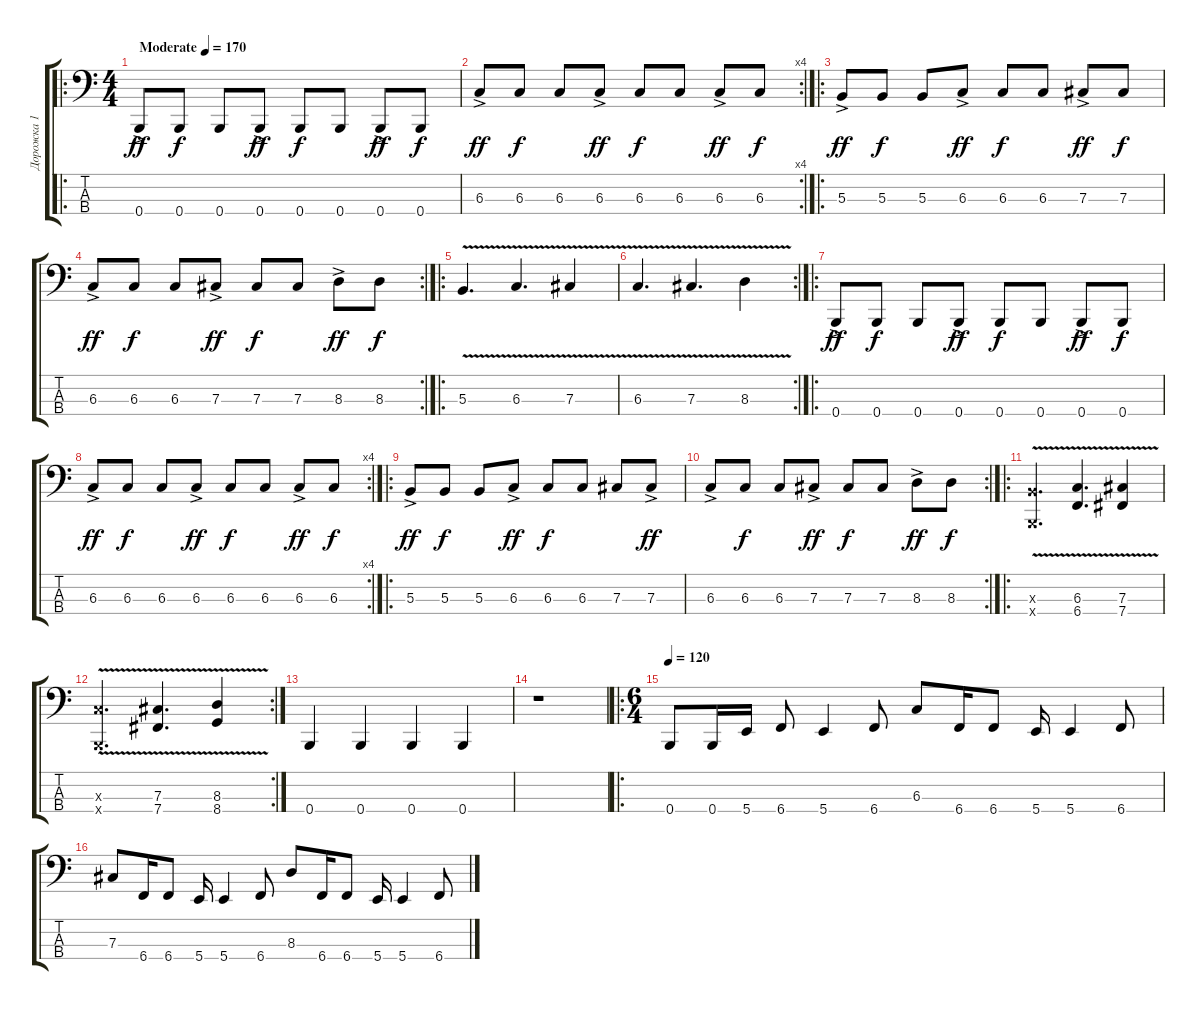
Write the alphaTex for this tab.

\track ("Дорожка 1" "Дорожка 1") {instrument electricbasspick}
\staff {score tabs}
\tuning (E2 B1 Gb1 B0) {hide}
\ro
\ts (4 4)
\tempo (170 "Moderate")
\clef f4
\ks c
0.4{ac}.8{dy ff instrument electricbasspick} 0.4.8{dy f} 0.4.8 0.4{ac}.8{dy ff} 0.4.8{dy f} 0.4.8 0.4{ac}.8{dy ff} 0.4.8{dy f} |
\rc 4
6.3{ac}.8{dy ff} 6.3.8{dy f} 6.3.8 6.3{ac}.8{dy ff} 6.3.8{dy f} 6.3.8 6.3{ac}.8{dy ff} 6.3.8{dy f} |
\ro
5.3{ac}.8{dy ff} 5.3.8{dy f} 5.3.8 6.3{ac}.8{dy ff} 6.3.8{dy f} 6.3.8 7.3{ac}.8{dy ff} 7.3.8{dy f} |
\rc 2
6.3{ac}.8{dy ff} 6.3.8{dy f} 6.3.8 7.3{ac}.8{dy ff} 7.3.8{dy f} 7.3.8 8.3{ac}.8{dy ff} 8.3.8{dy f} |
\ro
5.3{v}.4{d} 6.3{v}.4{d} 7.3{v}.4 |
\rc 2
6.3{v}.4{d} 7.3{v}.4{d} 8.3{v}.4 |
\ro
0.4{ac}.8{dy ff} 0.4.8{dy f} 0.4.8 0.4{ac}.8{dy ff} 0.4.8{dy f} 0.4.8 0.4{ac}.8{dy ff} 0.4.8{dy f} |
\rc 4
6.3{ac}.8{dy ff} 6.3.8{dy f} 6.3.8 6.3{ac}.8{dy ff} 6.3.8{dy f} 6.3.8 6.3{ac}.8{dy ff} 6.3.8{dy f} |
\ro
5.3{ac}.8{dy ff} 5.3.8{dy f} 5.3.8 6.3{ac}.8{dy ff} 6.3.8{dy f} 6.3.8 7.3.8 7.3{ac}.8{dy ff} |
\rc 2
6.3{ac}.8 6.3.8{dy f} 6.3.8 7.3{ac}.8{dy ff} 7.3.8{dy f} 7.3.8 8.3{ac}.8{dy ff} 8.3.8{dy f} |
\ro
(5.3{v x} 0.4{x}).4{d} (6.3{v} 6.4).4{d} (7.3{v} 7.4).4 |
\rc 2
(6.3{v x} 0.4{x}).4{d} (7.3{v} 7.4).4{d} (8.3{v} 8.4).4 |
0.4.4 0.4.4 0.4.4 0.4.4 |
r.1 |
\ro
\ts (6 4)
\tempo 120
0.4.8 0.4.16 5.4.16 6.4.8 5.4.4 6.4.8 6.3.8 6.4.16 6.4.8 5.4.16 5.4.4 6.4.8 |
7.3.8 6.4.16 6.4.8 5.4.16 5.4.4 6.4.8 8.3.8 6.4.16 6.4.8 5.4.16 5.4.4 6.4.8
